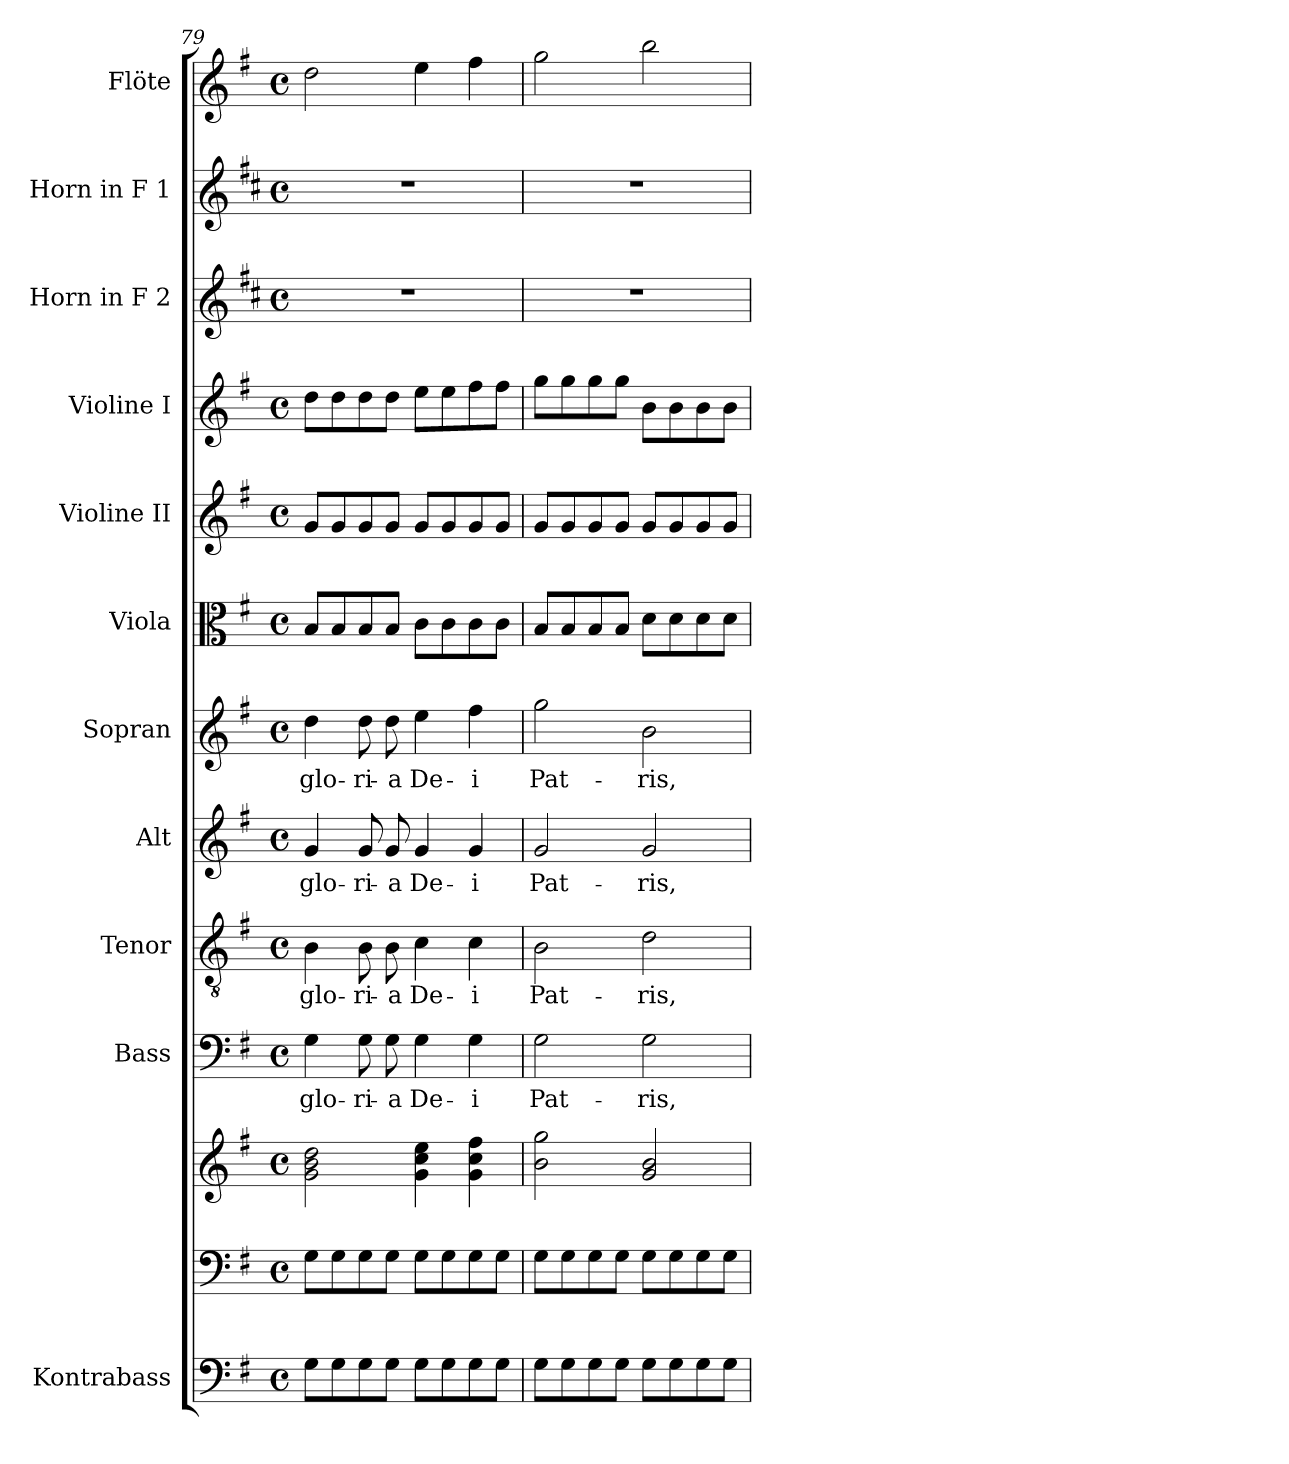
**kern	**kern	**kern	**kern	**text	**kern	**text	**kern	**text	**kern	**text	**kern	**kern	**kern	**kern	**kern	**kern
*part12	*part11	*part11	*part10	*part10	*part9	*part9	*part8	*part8	*part7	*part7	*part6	*part5	*part4	*part3	*part2	*part1
*staff13	*staff12	*staff11	*staff10	*staff10	*staff9	*staff9	*staff8	*staff8	*staff7	*staff7	*staff6	*staff5	*staff4	*staff3	*staff2	*staff1
*I"Kontrabass	*	*	*I"Bass	*	*I"Tenor	*	*I"Alt	*	*I"Sopran	*	*I"Viola	*I"Violine II	*I"Violine I	*I"Horn in F 2	*I"Horn in F 1	*I"Flöte
*I'Kb.	*	*	*I'B.	*	*I'T.	*	*I'A.	*	*I'S.	*	*I'Vla.	*I'Vl. II	*I'Vl. I	*	*	*I'Fl.
*clefF4	*clefF4	*clefG2	*clefF4	*	*clefGv2	*	*clefG2	*	*clefG2	*	*clefC3	*clefG2	*clefG2	*clefG2	*clefG2	*clefG2
*ITrd7c12	*	*	*	*	*	*	*	*	*	*	*	*	*	*ITrd4c7	*ITrd4c7	*
*k[f#]	*k[f#]	*k[f#]	*k[f#]	*	*k[f#]	*	*k[f#]	*	*k[f#]	*	*k[f#]	*k[f#]	*k[f#]	*k[f#]	*k[f#]	*k[f#]
*G:	*G:	*G:	*G:	*	*G:	*	*G:	*	*G:	*	*G:	*G:	*G:	*G:	*G:	*G:
*M4/4	*M4/4	*M4/4	*M4/4	*	*M4/4	*	*M4/4	*	*M4/4	*	*M4/4	*M4/4	*M4/4	*M4/4	*M4/4	*M4/4
*met(c)	*met(c)	*met(c)	*met(c)	*	*met(c)	*	*met(c)	*	*met(c)	*	*met(c)	*met(c)	*met(c)	*met(c)	*met(c)	*met(c)
=79	=79	=79	=79	=79	=79	=79	=79	=79	=79	=79	=79	=79	=79	=79	=79	=79
!	!	!	!	!LO:LY:b	!	!LO:LY:b	!	!LO:LY:b	!	!LO:LY:b	!	!	!	!	!	!
8GG\L	8G\L	2g\ 2b\ 2dd\	4G\	glo-	4B\	glo-	4g/	glo-	4dd\	glo-	8B/L	8g/L	8dd\L	1r	1r	2dd\
8GG\	8G\	.	.	.	.	.	.	.	.	.	8B/	8g/	8dd\	.	.	.
!	!	!	!	!LO:LY:b	!	!LO:LY:b	!	!LO:LY:b	!	!LO:LY:b	!	!	!	!	!	!
8GG\	8G\	.	8G\	-ri-	8B\	-ri-	8g/	-ri-	8dd\	-ri-	8B/	8g/	8dd\	.	.	.
!	!	!	!	!LO:LY:b	!	!LO:LY:b	!	!LO:LY:b	!	!LO:LY:b	!	!	!	!	!	!
8GG\J	8G\J	.	8G\	-a	8B\	-a	8g/	-a	8dd\	-a	8B/J	8g/J	8dd\J	.	.	.
!	!	!	!	!LO:LY:b	!	!LO:LY:b	!	!LO:LY:b	!	!LO:LY:b	!	!	!	!	!	!
8GG\L	8G\L	4g\ 4cc\ 4ee\	4G\	De-	4c\	De-	4g/	De-	4ee\	De-	8c\L	8g/L	8ee\L	.	.	4ee\
8GG\	8G\	.	.	.	.	.	.	.	.	.	8c\	8g/	8ee\	.	.	.
!	!	!	!	!LO:LY:b	!	!LO:LY:b	!	!LO:LY:b	!	!LO:LY:b	!	!	!	!	!	!
8GG\	8G\	4g\ 4cc\ 4ff#\	4G\	-i	4c\	-i	4g/	-i	4ff#\	-i	8c\	8g/	8ff#\	.	.	4ff#\
8GG\J	8G\J	.	.	.	.	.	.	.	.	.	8c\J	8g/J	8ff#\J	.	.	.
=80	=80	=80	=80	=80	=80	=80	=80	=80	=80	=80	=80	=80	=80	=80	=80	=80
!	!	!	!	!LO:LY:b	!	!LO:LY:b	!	!LO:LY:b	!	!LO:LY:b	!	!	!	!	!	!
8GG\L	8G\L	2b\ 2gg\	2G\	Pat-	2B\	Pat-	2g/	Pat-	2gg\	Pat-	8B/L	8g/L	8gg\L	1r	1r	2gg\
8GG\	8G\	.	.	.	.	.	.	.	.	.	8B/	8g/	8gg\	.	.	.
8GG\	8G\	.	.	.	.	.	.	.	.	.	8B/	8g/	8gg\	.	.	.
8GG\J	8G\J	.	.	.	.	.	.	.	.	.	8B/J	8g/J	8gg\J	.	.	.
!	!	!	!	!LO:LY:b	!	!LO:LY:b	!	!LO:LY:b	!	!LO:LY:b	!	!	!	!	!	!
8GG\L	8G\L	2g/ 2b/	2G\	-ris,	2d\	-ris,	2g/	-ris,	2b\	-ris,	8d\L	8g/L	8b\L	.	.	2bb\
8GG\	8G\	.	.	.	.	.	.	.	.	.	8d\	8g/	8b\	.	.	.
8GG\	8G\	.	.	.	.	.	.	.	.	.	8d\	8g/	8b\	.	.	.
8GG\J	8G\J	.	.	.	.	.	.	.	.	.	8d\J	8g/J	8b\J	.	.	.
=	=	=	=	=	=	=	=	=	=	=	=	=	=	=	=	=
*-	*-	*-	*-	*-	*-	*-	*-	*-	*-	*-	*-	*-	*-	*-	*-	*-
